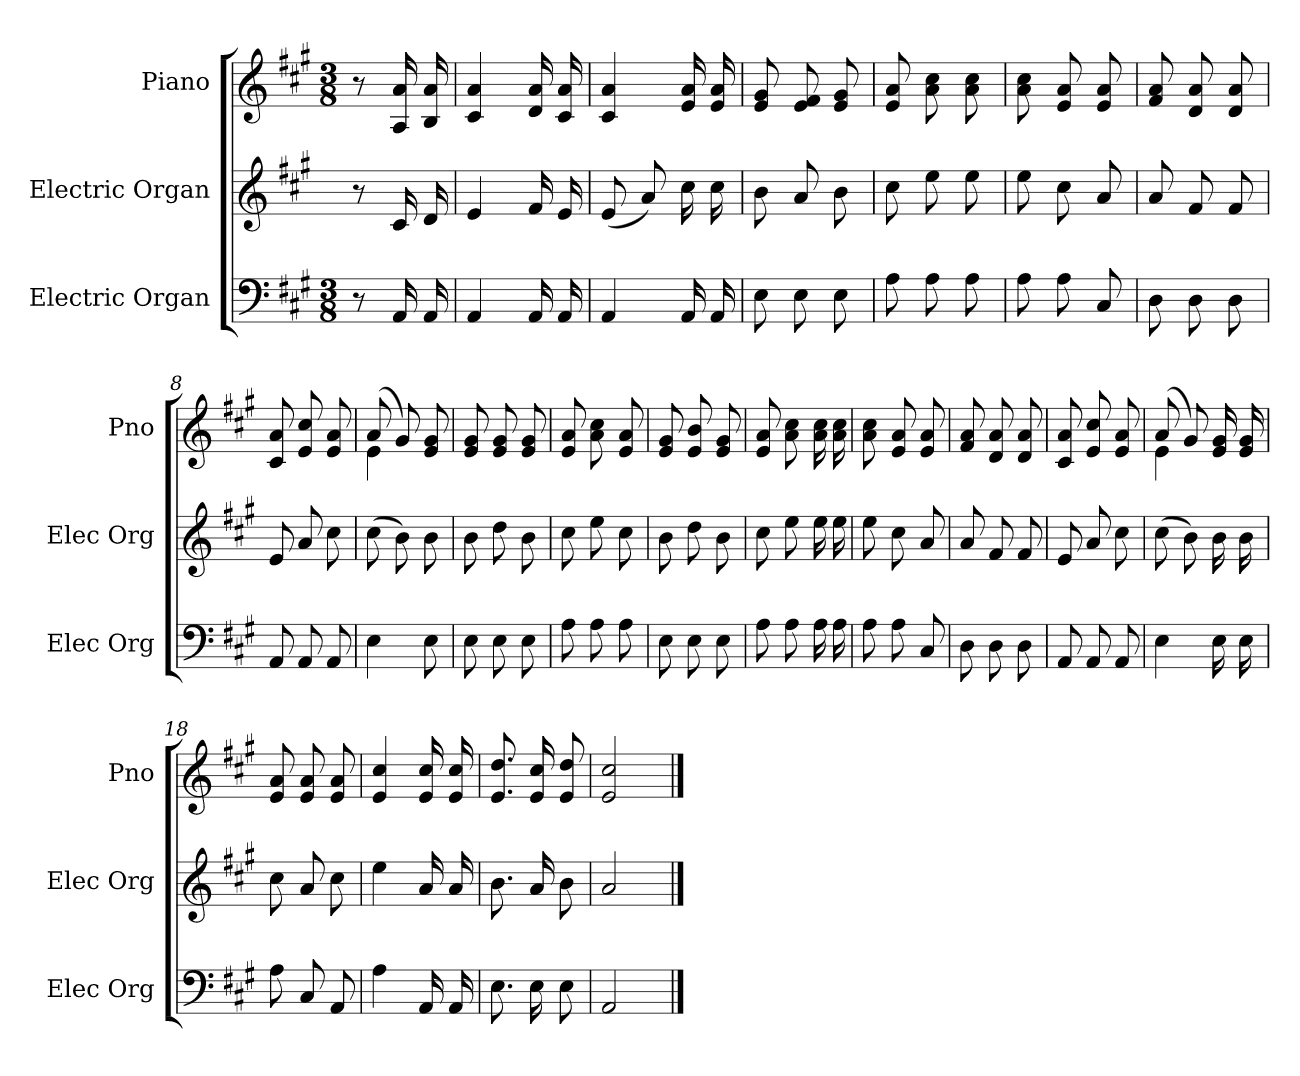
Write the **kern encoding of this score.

**kern	**kern	**kern
*part3	*part2	*part1
*staff3	*staff2	*staff1
*I"Electric Organ	*I"Electric Organ	*I"Piano
*I'Elec Org	*I'Elec Org	*I'Pno
*clefF4	*clefG2	*clefG2
*k[f#c#g#]	*k[f#c#g#]	*k[f#c#g#]
*A:	*A:	*A:
*M3/8	*	*M3/8
=1	=1	=1
8r	8r	8r
16AA	16c#	16A/ 16a/
16AA	16d	16B 16a
=2	=2	=2
4AA	4e	4c# 4a
16AA	16f#	16d 16a
16AA	16e	16c# 16a
=3	=3	=3
4AA	(8e/	4c# 4a
.	8a/)	.
16AA	16cc#	16e 16a
16AA	16cc#	16e 16a
=4	=4	=4
8E	8b	8e 8g#
8E	8a	8e 8f#
8E	8b	8e 8g#
=5	=5	=5
8A	8cc#	8e 8a
8A	8ee	8a 8cc#
8A	8ee	8a 8cc#
=6	=6	=6
8A	8ee	8a 8cc#
8A	8cc#	8e 8a
8C#	8a	8e 8a
=7	=7	=7
8D	8a	8f# 8a
8D	8f#	8d 8a
8D	8f#	8d 8a
=8	=8	=8
8AA	8e	8c# 8a
8AA	8a	8e 8cc#
8AA	8cc#	8e 8a
=9	=9	=9
*	*	*^
4E	(8cc#\	(8a/	4e
.	8b\)	8g#/)	.
8E	8b	8e 8g#	8ryy
*	*	*v	*v
=10	=10	=10
8E	8b	8e 8g#
8E	8dd	8e 8g#
8E	8b	8e 8g#
=11	=11	=11
8A	8cc#	8e 8a
8A	8ee	8a 8cc#
8A	8cc#	8e 8a
=12	=12	=12
8E	8b	8e 8g#
8E	8dd	8e 8b
8E	8b	8e 8g#
=13	=13	=13
8A	8cc#	8e 8a
8A	8ee	8a 8cc#
16A	16ee\	16a\ 16cc#\
16A	16ee\	16a\ 16cc#\
=14	=14	=14
8A	8ee	8a 8cc#
8A	8cc#	8e 8a
8C#	8a	8e 8a
=15	=15	=15
8D	8a	8f# 8a
8D	8f#	8d 8a
8D	8f#	8d 8a
=16	=16	=16
8AA	8e	8c# 8a
8AA	8a	8e 8cc#
8AA	8cc#	8e 8a
=17	=17	=17
*	*	*^
4E	(8cc#\	(8a/	4e
.	8b\)	8g#/)	.
16E	16b	16e 16g#	8ryy
16E	16b	16e 16g#	.
*	*	*v	*v
=18	=18	=18
8A	8cc#	8e 8a
8C#	8a	8e 8a
8AA	8cc#	8e 8a
=19	=19	=19
4A	4ee	4e 4cc#
16AA	16a	16e 16cc#
16AA	16a	16e 16cc#
=20	=20	=20
8.E	8.b	8.e 8.dd
16E	16a	16e 16cc#
8E	8b	8e 8dd
=21	=21	=21
2AA	2a	2e 2cc#
==	==	==
*-	*-	*-
